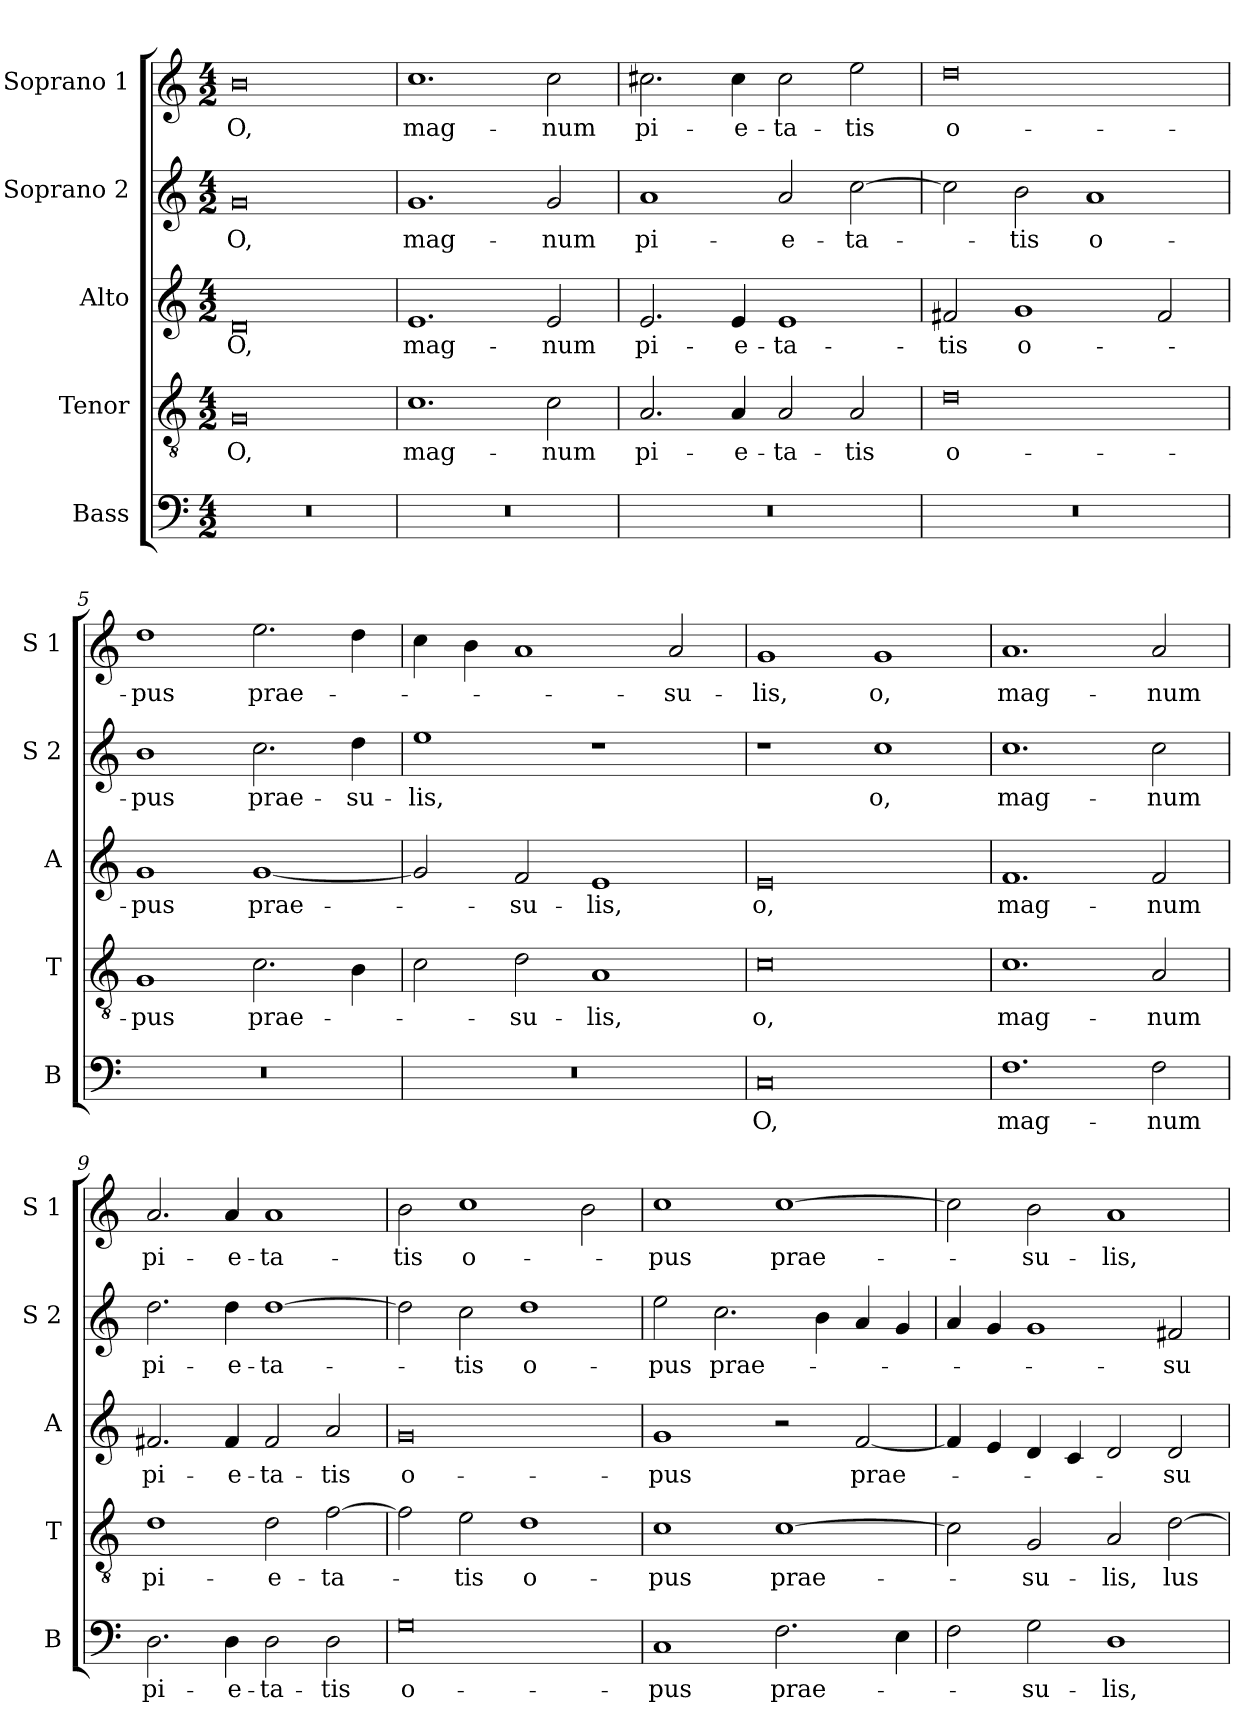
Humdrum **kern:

**kern	**text	**kern	**text	**kern	**text	**kern	**text	**kern	**text
*part5	*part5	*part4	*part4	*part3	*part3	*part2	*part2	*part1	*part1
*staff5	*staff5	*staff4	*staff4	*staff3	*staff3	*staff2	*staff2	*staff1	*staff1
*I"Bass	*	*I"Tenor	*	*I"Alto	*	*I"Soprano 2	*	*I"Soprano 1	*
*I'B	*	*I'T	*	*I'A	*	*I'S 2	*	*I'S 1	*
*clefF4	*	*clefGv2	*	*clefG2	*	*clefG2	*	*clefG2	*
*k[]	*	*k[]	*	*k[]	*	*k[]	*	*k[]	*
*C:	*	*C:	*	*C:	*	*C:	*	*C:	*
*M4/2	*	*M4/2	*	*M4/2	*	*M4/2	*	*M4/2	*
=1	=1	=1	=1	=1	=1	=1	=1	=1	=1
!	!	!	!LO:LY:b	!	!LO:LY:b	!	!LO:LY:b	!	!LO:LY:b
0r	.	0G	O,	0d	O,	0g	O,	0b	O,
=2	=2	=2	=2	=2	=2	=2	=2	=2	=2
!	!	!	!LO:LY:b	!	!LO:LY:b	!	!LO:LY:b	!	!LO:LY:b
0r	.	1.c	mag-	1.e	mag-	1.g	mag-	1.cc	mag-
!	!	!	!LO:LY:b	!	!LO:LY:b	!	!LO:LY:b	!	!LO:LY:b
.	.	2c\	-num	2e/	-num	2g/	-num	2cc\	-num
=3	=3	=3	=3	=3	=3	=3	=3	=3	=3
!	!	!	!LO:LY:b	!	!LO:LY:b	!	!LO:LY:b	!	!LO:LY:b
0r	.	2.A/	pi-	2.e/	pi-	1a	pi-	2.cc#X\	pi-
!	!	!	!LO:LY:b	!	!LO:LY:b	!	!	!	!LO:LY:b
.	.	4A/	-e-	4e/	-e-	.	.	4cc#\	-e-
!	!	!	!LO:LY:b	!	!LO:LY:b	!	!LO:LY:b	!	!LO:LY:b
.	.	2A/	-ta-	1e	-ta-	2a/	-e-	2cc#\	-ta-
!	!	!	!LO:LY:b	!	!	!	!LO:LY:b	!	!LO:LY:b
.	.	2A/	-tis	.	.	[2cc\	-ta-	2ee\	-tis
=4	=4	=4	=4	=4	=4	=4	=4	=4	=4
!	!	!	!LO:LY:b	!	!LO:LY:b	!	!	!	!LO:LY:b
0r	.	0d	o-	2f#X/	-tis	2cc\]	.	0dd	o-
!	!	!	!	!	!LO:LY:b	!	!LO:LY:b	!	!
.	.	.	.	1g	o-	2b\	-tis	.	.
!	!	!	!	!	!	!	!LO:LY:b	!	!
.	.	.	.	.	.	1a	o-	.	.
.	.	.	.	2f#/	.	.	.	.	.
=5	=5	=5	=5	=5	=5	=5	=5	=5	=5
!	!	!	!LO:LY:b	!	!LO:LY:b	!	!LO:LY:b	!	!LO:LY:b
0r	.	1G	-pus	1g	-pus	1b	-pus	1dd	-pus
!	!	!	!LO:LY:b	!	!LO:LY:b	!	!LO:LY:b	!	!LO:LY:b
.	.	2.c\	prae-	[1g	prae-	2.cc\	prae-	2.ee\	prae-
!	!	!	!	!	!	!	!LO:LY:b	!	!
.	.	4B\	.	.	.	4dd\	-su-	4dd\	.
=6	=6	=6	=6	=6	=6	=6	=6	=6	=6
!	!	!	!	!	!	!	!LO:LY:b	!	!
0r	.	2c\	.	2g/]	.	1ee	-lis,	4cc\	.
.	.	.	.	.	.	.	.	4b\	.
!	!	!	!LO:LY:b	!	!LO:LY:b	!	!	!	!
.	.	2d\	-su-	2f/	-su-	.	.	1a	.
!	!	!	!LO:LY:b	!	!LO:LY:b	!	!	!	!
.	.	1A	-lis,	1e	-lis,	1r	.	.	.
!	!	!	!	!	!	!	!	!	!LO:LY:b
.	.	.	.	.	.	.	.	2a/	-su-
!!LO:LB:g=z
=7	=7	=7	=7	=7	=7	=7	=7	=7	=7
!	!LO:LY:b	!	!LO:LY:b	!	!LO:LY:b	!	!	!	!LO:LY:b
0C	O,	0c	o,	0e	o,	1r	.	1g	-lis,
!	!	!	!	!	!	!	!LO:LY:b	!	!LO:LY:b
.	.	.	.	.	.	1cc	o,	1g	o,
=8	=8	=8	=8	=8	=8	=8	=8	=8	=8
!	!LO:LY:b	!	!LO:LY:b	!	!LO:LY:b	!	!LO:LY:b	!	!LO:LY:b
1.F	mag-	1.c	mag-	1.f	mag-	1.cc	mag-	1.a	mag-
!	!LO:LY:b	!	!LO:LY:b	!	!LO:LY:b	!	!LO:LY:b	!	!LO:LY:b
2F\	-num	2A/	-num	2f/	-num	2cc\	-num	2a/	-num
=9	=9	=9	=9	=9	=9	=9	=9	=9	=9
!	!LO:LY:b	!	!LO:LY:b	!	!LO:LY:b	!	!LO:LY:b	!	!LO:LY:b
2.D\	pi-	1d	pi-	2.f#X/	pi-	2.dd\	pi-	2.a/	pi-
!	!LO:LY:b	!	!	!	!LO:LY:b	!	!LO:LY:b	!	!LO:LY:b
4D\	-e-	.	.	4f#/	-e-	4dd\	-e-	4a/	-e-
!	!LO:LY:b	!	!LO:LY:b	!	!LO:LY:b	!	!LO:LY:b	!	!LO:LY:b
2D\	-ta-	2d\	-e-	2f#/	-ta-	[1dd	-ta-	1a	-ta-
!	!LO:LY:b	!	!LO:LY:b	!	!LO:LY:b	!	!	!	!
2D\	-tis	[2f\	-ta-	2a/	-tis	.	.	.	.
=10	=10	=10	=10	=10	=10	=10	=10	=10	=10
!	!LO:LY:b	!	!	!	!LO:LY:b	!	!	!	!LO:LY:b
0G	o-	2f\]	.	0g	o-	2dd\]	.	2b\	-tis
!	!	!	!LO:LY:b	!	!	!	!LO:LY:b	!	!LO:LY:b
.	.	2e\	-tis	.	.	2cc\	-tis	1cc	o-
!	!	!	!LO:LY:b	!	!	!	!LO:LY:b	!	!
.	.	1d	o-	.	.	1dd	o-	.	.
.	.	.	.	.	.	.	.	2b\	.
=11	=11	=11	=11	=11	=11	=11	=11	=11	=11
!	!LO:LY:b	!	!LO:LY:b	!	!LO:LY:b	!	!LO:LY:b	!	!LO:LY:b
1C	-pus	1c	-pus	1g	-pus	2ee\	-pus	1cc	-pus
!	!	!	!	!	!	!	!LO:LY:b	!	!
.	.	.	.	.	.	2.cc\	prae-	.	.
!	!LO:LY:b	!	!LO:LY:b	!	!	!	!	!	!LO:LY:b
2.F\	prae-	[1c	prae-	2r	.	.	.	[1cc	prae-
.	.	.	.	.	.	4b\	.	.	.
!	!	!	!	!	!LO:LY:b	!	!	!	!
.	.	.	.	[2f/	prae-	4a/	.	.	.
4E\	.	.	.	.	.	4g/	.	.	.
=12	=12	=12	=12	=12	=12	=12	=12	=12	=12
2F\	.	2c\]	.	4f/]	.	4a/	.	2cc\]	.
.	.	.	.	4e/	.	4g/	.	.	.
!	!LO:LY:b	!	!LO:LY:b	!	!	!	!	!	!LO:LY:b
2G\	-su-	2G/	-su-	4d/	.	1g	.	2b\	-su-
.	.	.	.	4c/	.	.	.	.	.
!	!LO:LY:b	!	!LO:LY:b	!	!	!	!	!	!LO:LY:b
1D	-lis,	2A/	-lis,	2d/	.	.	.	1a	-lis,
!	!	!	!LO:LY:b	!	!LO:LY:b	!	!LO:LY:b	!	!
.	.	[2d\	lus-	2d/	-su-	2f#X/	-su-	.	.
=	=	=	=	=	=	=	=	=	=
*-	*-	*-	*-	*-	*-	*-	*-	*-	*-
